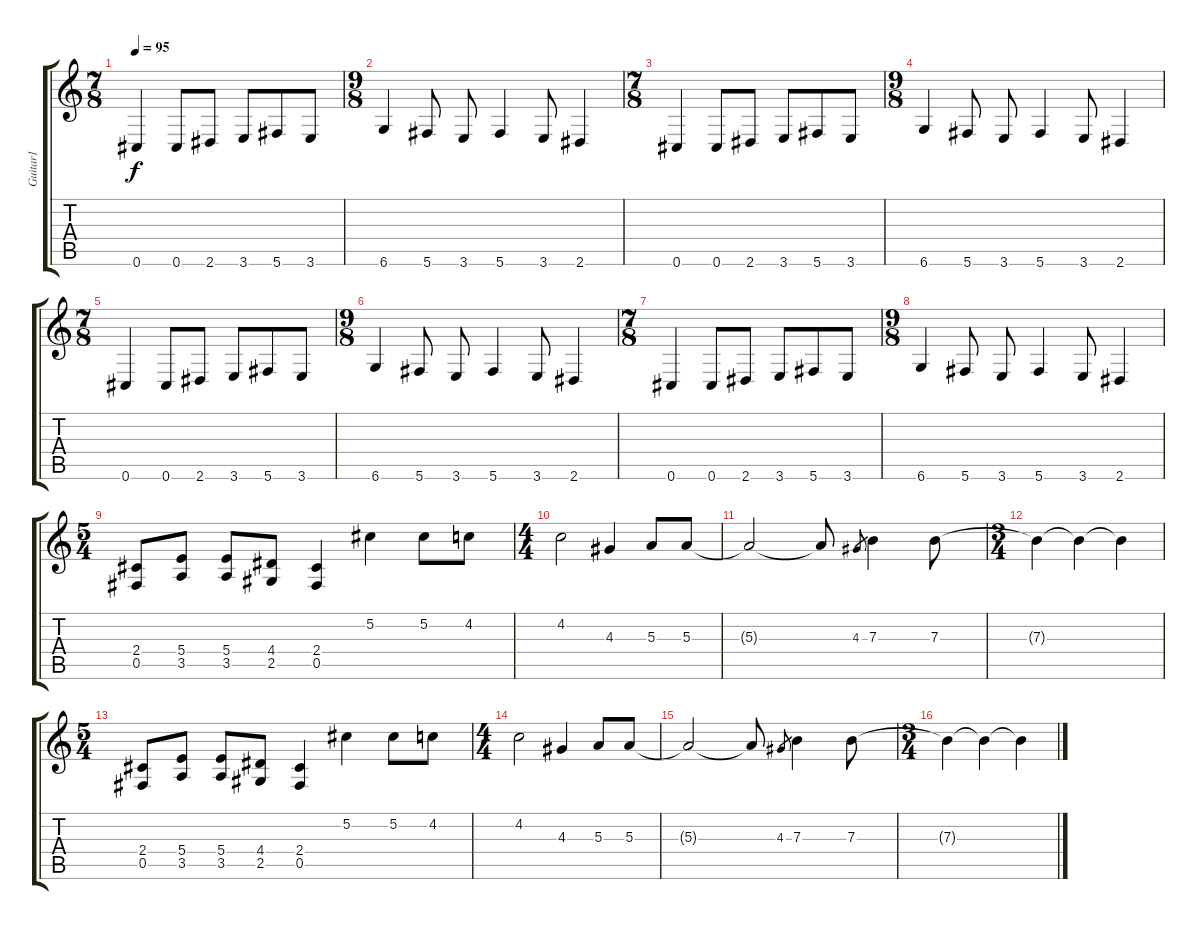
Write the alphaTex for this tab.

\track ("Guitar1" "Guitar1") {instrument distortionguitar}
\staff {score tabs}
\tuning (Db4 Ab3 E3 B2 Gb2 Db2) {hide}
\ts (7 8)
\tempo 95
\clef g2
\ks c
0.6.4{dy f} 0.6.8 2.6.8 3.6.8 5.6.8 3.6.8 |
\ts (9 8)
6.6.4 5.6.8 3.6.8 5.6.4 3.6.8 2.6.4 |
\ts (7 8)
0.6.4 0.6.8 2.6.8 3.6.8 5.6.8 3.6.8 |
\ts (9 8)
6.6.4 5.6.8 3.6.8 5.6.4 3.6.8 2.6.4 |
\ts (7 8)
0.6.4 0.6.8 2.6.8 3.6.8 5.6.8 3.6.8 |
\ts (9 8)
6.6.4 5.6.8 3.6.8 5.6.4 3.6.8 2.6.4 |
\ts (7 8)
0.6.4 0.6.8 2.6.8 3.6.8 5.6.8 3.6.8 |
\ts (9 8)
6.6.4 5.6.8 3.6.8 5.6.4 3.6.8 2.6.4 |
\ts (5 4)
(2.4 0.5).8 (5.4 3.5).8 (5.4 3.5).8 (4.4 2.5).8 (2.4 0.5).4 5.2.4 5.2.8 4.2.8 |
\ts (4 4)
4.2.2 4.3.4 5.3.8 5.3.8 |
5.3{t}.2 5.3{t}.8 4.3.8{gr} 7.3.4 7.3.8 |
\ts (3 4)
7.3{t}.4 7.3{t}.4 7.3{t}.4 |
\ts (5 4)
(2.4 0.5).8 (5.4 3.5).8 (5.4 3.5).8 (4.4 2.5).8 (2.4 0.5).4 5.2.4 5.2.8 4.2.8 |
\ts (4 4)
4.2.2 4.3.4 5.3.8 5.3.8 |
5.3{t}.2 5.3{t}.8 4.3.8{gr} 7.3.4 7.3.8 |
\ts (3 4)
7.3{t}.4 7.3{t}.4 7.3{t}.4
